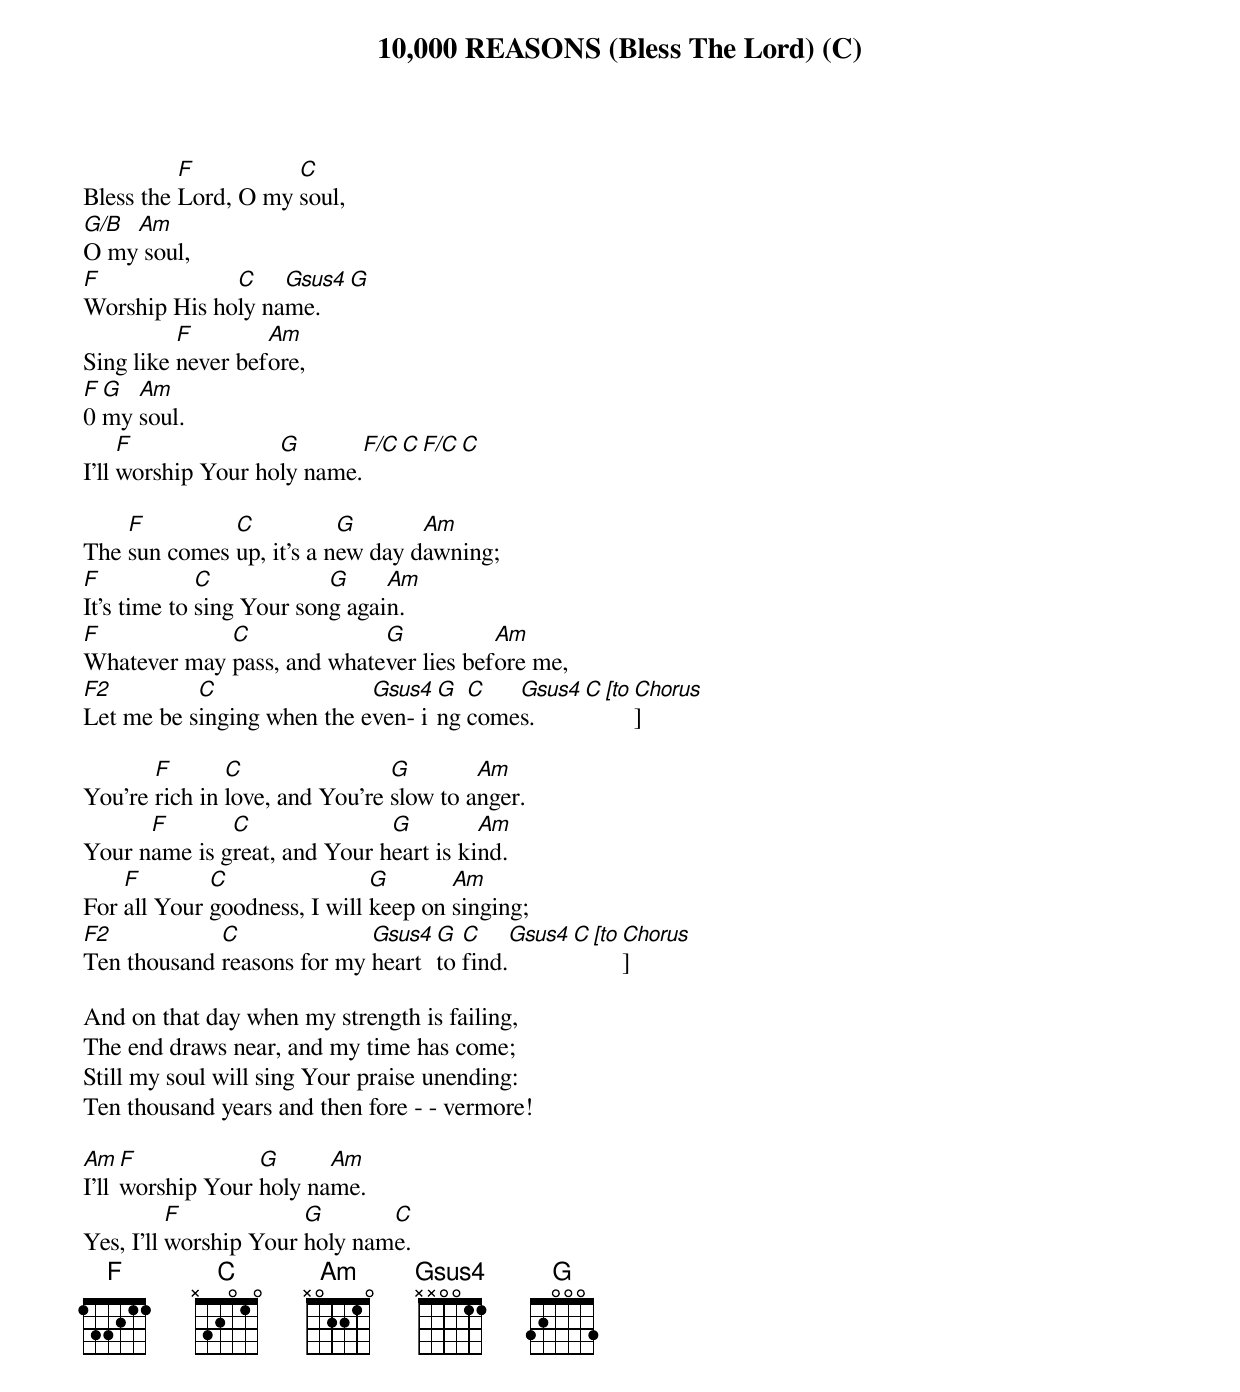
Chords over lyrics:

10,000 REASONS (Bless The Lord) (C)

          F          C
Bless the Lord, O my soul,
G/B Am
O my soul,
F             C    Gsus4 G
Worship His holy name.
          F        Am
Sing like never before,
F G  Am
0 my soul.
     F              G        F/C C F/C C
I'll worship Your holy name.

    F         C           G       Am
The sun comes up, it's a new day dawning;
F            C            G     Am
It's time to sing Your song again.
F            C              G           Am
Whatever may pass, and whatever lies before me,
F2         C                Gsus4 G  C   Gsus4 C [to Chorus]
Let me be singing when the even- ing comes.

       F       C                G        Am
You're rich in love, and You're slow to anger.
      F       C               G         Am
Your name is great, and Your heart is kind.
    F        C                G       Am
For all Your goodness, I will keep on singing;
F2           C              Gsus4 G  C    Gsus4 C [to Chorus]
Ten thousand reasons for my heart to find.

And on that day when my strength is failing,
The end draws near, and my time has come;
Still my soul will sing Your praise unending:
Ten thousand years and then fore - - vermore!

Am   F            G      Am
I'll worship Your holy name.
          F            G       C
Yes, I'll worship Your holy name.
